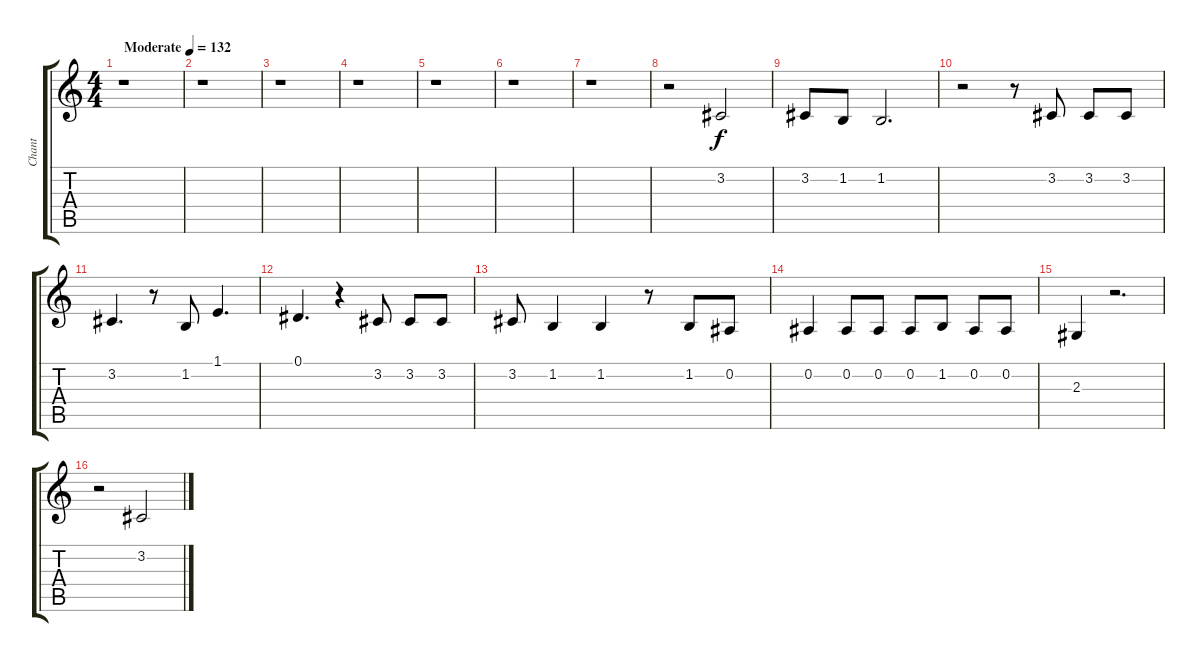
\track ("Chant" "Chant") {instrument clarinet}
\staff {score tabs}
\tuning (Eb4 Bb3 Gb3 Db3 Ab2 Db2) {hide}
\ts (4 4)
\tempo (132 "Moderate")
\clef g2
\ks c
r.1{dy f instrument clarinet} |
r.1 |
r.1 |
r.1 |
r.1 |
r.1 |
r.1 |
r.2 3.2.2 |
3.2.8 1.2.8 1.2.2{d} |
r.2 r.8 3.2.8 3.2.8 3.2.8 |
3.2.4{d} r.8 1.2.8 1.1.4{d} |
0.1.4{d} r.4 3.2.8 3.2.8 3.2.8 |
3.2.8 1.2.4 1.2.4 r.8 1.2.8 0.2.8 |
0.2.4 0.2.8 0.2.8 0.2.8 1.2.8 0.2.8 0.2.8 |
2.3.4 r.2{d} |
r.2 3.2.2
